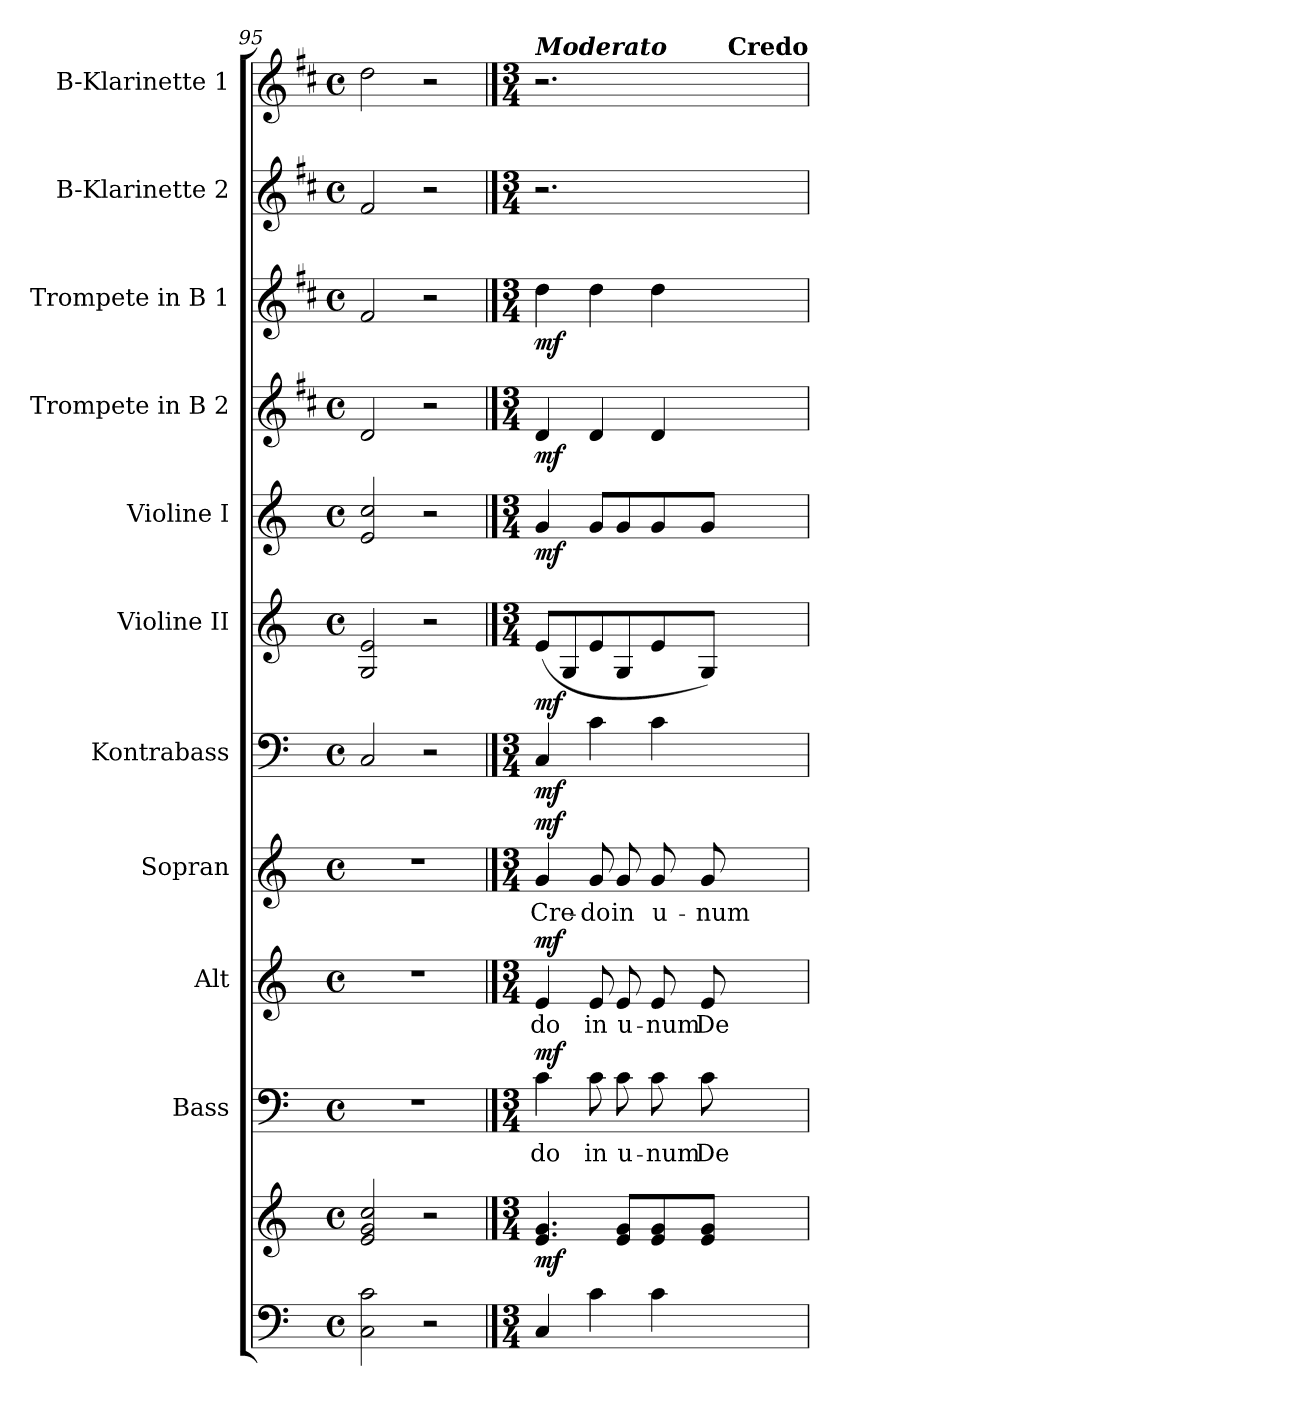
**kern	**kern	**dynam	**kern	**text	**dynam	**kern	**text	**dynam	**kern	**text	**dynam	**kern	**dynam	**kern	**dynam	**kern	**dynam	**kern	**dynam	**kern	**dynam	**kern	**kern
*part11	*part11	*part11	*part10	*part10	*part10	*part9	*part9	*part9	*part8	*part8	*part8	*part7	*part7	*part6	*part6	*part5	*part5	*part4	*part4	*part3	*part3	*part2	*part1
*staff12	*staff11	*staff11/12	*staff10	*staff10	*staff10	*staff9	*staff9	*staff9	*staff8	*staff8	*staff8	*staff7	*staff7	*staff6	*staff6	*staff5	*staff5	*staff4	*staff4	*staff3	*staff3	*staff2	*staff1
*	*	*	*I"Bass	*	*	*I"Alt	*	*	*I"Sopran	*	*	*I"Kontrabass	*	*I"Violine II	*	*I"Violine I	*	*I"Trompete in B 2	*	*I"Trompete in B 1	*	*I"B-Klarinette 2	*I"B-Klarinette 1
*	*	*	*I'B.	*	*	*I'A.	*	*	*I'S.	*	*	*I'Kb.	*	*I'Vl. II	*	*I'Vl. I	*	*I'Tr. 2	*	*I'Tr. 1	*	*I'B Kl. 2	*I'B Kl. 1
*clefF4	*clefG2	*	*clefF4	*	*	*clefG2	*	*	*clefG2	*	*	*clefF4	*	*clefG2	*	*clefG2	*	*clefG2	*	*clefG2	*	*clefG2	*clefG2
*	*	*	*	*	*	*	*	*	*	*	*	*ITrd7c12	*	*	*	*	*	*ITrd1c2	*	*ITrd1c2	*	*ITrd1c2	*ITrd1c2
*k[]	*k[]	*	*k[]	*	*	*k[]	*	*	*k[]	*	*	*k[]	*	*k[]	*	*k[]	*	*k[]	*	*k[]	*	*k[]	*k[]
*C:	*C:	*	*C:	*	*	*C:	*	*	*C:	*	*	*C:	*	*C:	*	*C:	*	*C:	*	*C:	*	*C:	*C:
*M4/4	*M4/4	*	*M4/4	*	*	*M4/4	*	*	*M4/4	*	*	*M4/4	*	*M4/4	*	*M4/4	*	*M4/4	*	*M4/4	*	*M4/4	*M4/4
*met(c)	*met(c)	*	*met(c)	*	*	*met(c)	*	*	*met(c)	*	*	*met(c)	*	*met(c)	*	*met(c)	*	*met(c)	*	*met(c)	*	*met(c)	*met(c)
=95	=95	=95	=95	=95	=95	=95	=95	=95	=95	=95	=95	=95	=95	=95	=95	=95	=95	=95	=95	=95	=95	=95	=95
2C\ 2c\	2e/ 2g/ 2cc/	.	1r	.	.	1r	.	.	1r	.	.	2CC/	.	2G/ 2e/	.	2e/ 2cc/	.	2c/	.	2e/	.	2e/	2cc\
2r	2r	.	.	.	.	.	.	.	.	.	.	2r	.	2r	.	2r	.	2r	.	2r	.	2r	2r
!!LO:PB:g=z
==96	==96	==96	==96	==96	==96	==96	==96	==96	==96	==96	==96	==96	==96	==96	==96	==96	==96	==96	==96	==96	==96	==96	==96
*M3/4	*M3/4	*	*M3/4	*	*	*M3/4	*	*	*M3/4	*	*	*M3/4	*	*M3/4	*	*M3/4	*	*M3/4	*	*M3/4	*	*M3/4	*M3/4
!	!	!	!	!	!	!	!	!	!	!	!	!	!	!	!	!	!	!	!	!	!	!	!LO:TX:a:Bi:t=Moderato
!	!	!LO:DY:b	!	!LO:LY:b	!LO:DY:a	!	!LO:LY:b	!LO:DY:a	!	!LO:LY:b	!LO:DY:a	!	!LO:DY:b	!	!LO:DY:b	!	!LO:DY:b	!	!LO:DY:b	!	!LO:DY:b	!	!
4C/	4.e/ 4.g/	mf	4c\	-do	mf	4e/	-do	mf	4g/	Cre-	mf	4CC/	mf	(<8e/L	mf	4g/	mf	4c/	mf	4cc\	mf	2.r	2.r
.	.	.	.	.	.	.	.	.	.	.	.	.	.	8G/	.	.	.	.	.	.	.	.	.
!	!	!	!	!LO:LY:b	!	!	!LO:LY:b	!	!	!LO:LY:b	!	!	!	!	!	!	!	!	!	!	!	!	!
4c\	.	.	8c\	in	.	8e/	in	.	8g/	-do	.	4C\	.	8e/	.	8g/L	.	4c/	.	4cc\	.	.	.
!	!	!	!	!LO:LY:b	!	!	!LO:LY:b	!	!	!LO:LY:b	!	!	!	!	!	!	!	!	!	!	!	!	!
.	8e/ 8g/L	.	8c\	u-	.	8e/	u-	.	8g/	in	.	.	.	8G/	.	8g/	.	.	.	.	.	.	.
!	!	!	!	!LO:LY:b	!	!	!LO:LY:b	!	!	!LO:LY:b	!	!	!	!	!	!	!	!	!	!	!	!	!
4c\	8e/ 8g/	.	8c\	-num	.	8e/	-num	.	8g/	u-	.	4C\	.	8e/	.	8g/	.	4c/	.	4cc\	.	.	.
!	!	!	!	!LO:LY:b	!	!	!LO:LY:b	!	!	!LO:LY:b	!	!	!	!	!	!	!	!	!	!	!	!	!
.	8e/ 8g/J	.	8c\	De-	.	8e/	De-	.	8g/	-num	.	.	.	8G/J)	.	8g/J	.	.	.	.	.	.	.
2.ryy	2.ryy	.	2.ryy	.	.	2.ryy	.	.	2.ryy	.	.	2.ryy	.	2.ryy	.	2.ryy	.	2.ryy	.	2.ryy	.	2.ryy	2.ryy
!	!	!	!	!	!	!	!	!	!	!	!	!	!	!	!	!	!	!	!	!	!	!	!LO:TX:a:B:t=Credo
=	=	=	=	=	=	=	=	=	=	=	=	=	=	=	=	=	=	=	=	=	=	=	=
*-	*-	*-	*-	*-	*-	*-	*-	*-	*-	*-	*-	*-	*-	*-	*-	*-	*-	*-	*-	*-	*-	*-	*-
